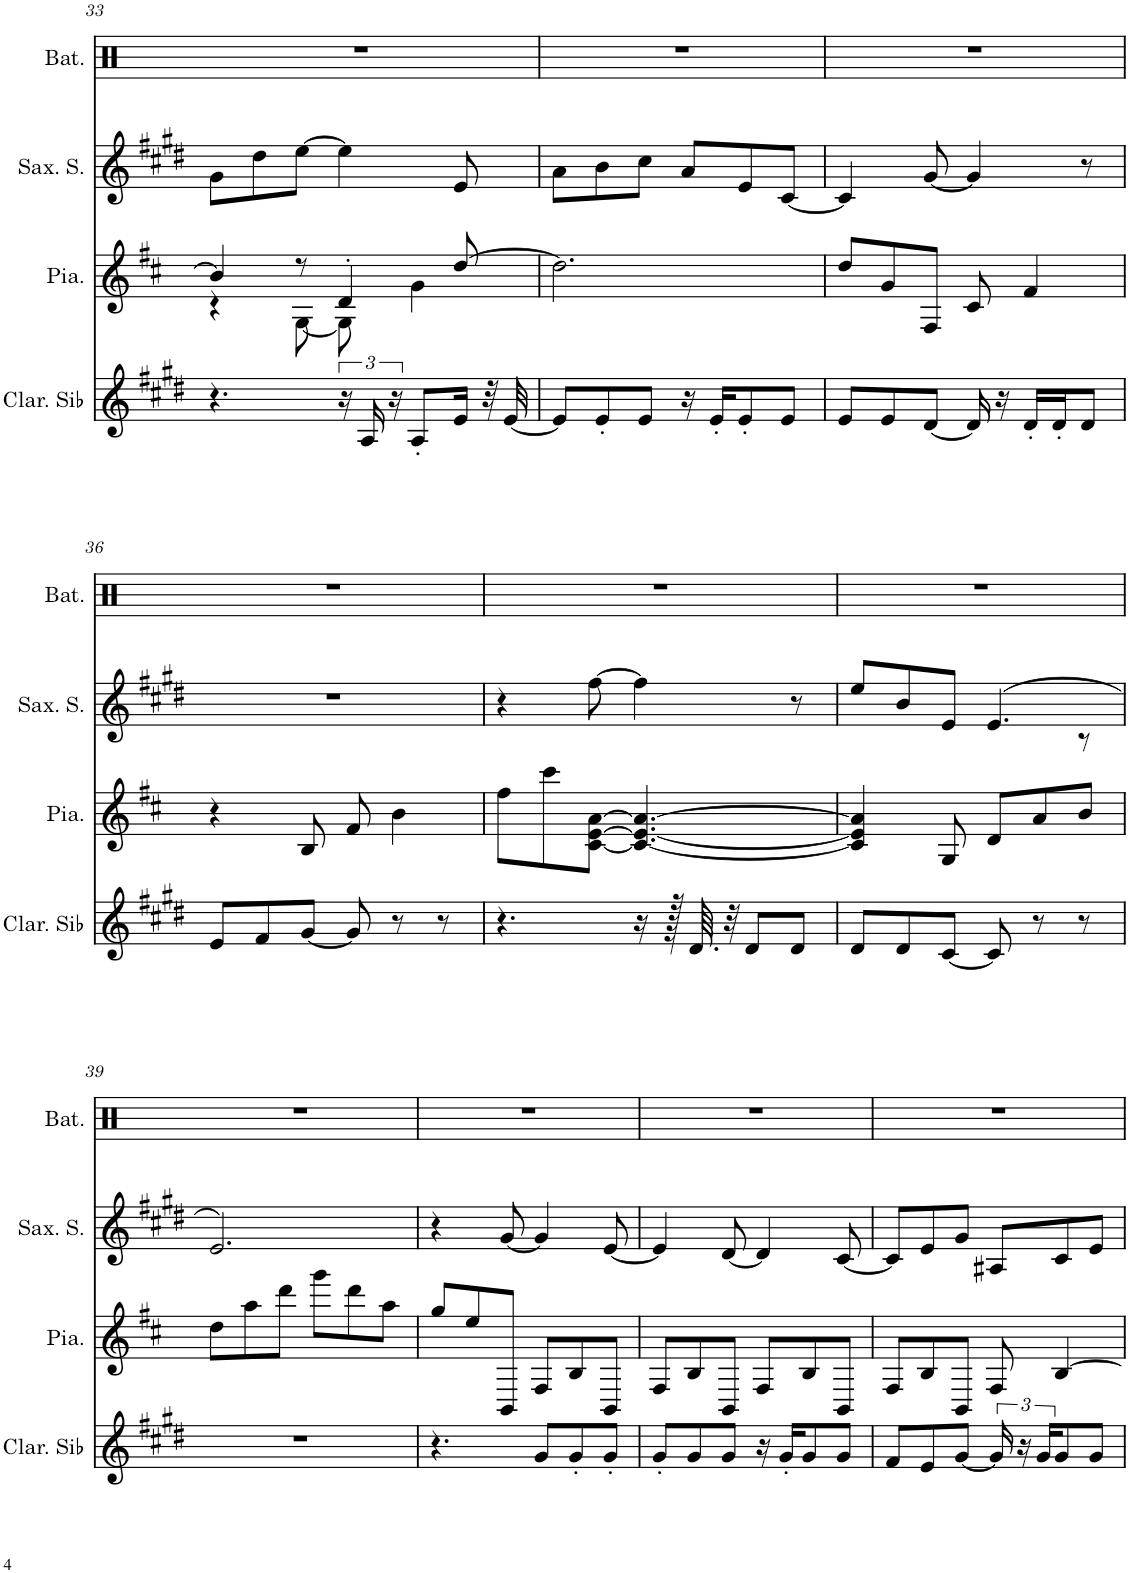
**kern	**kern	**kern	**kern
*part4	*part3	*part2	*part1
*staff4	*staff3	*staff2	*staff1
*I"Clarinette en Sib	*I"Piano	*I"Saxophone soprano	*I"Set de batterie
*I'Clar. Sib	*I'Pia.	*I'Sax. S.	*I'Bat.
!!LO:PB:g=z
*clefG2	*clefG2	*clefG2	*clefX
*Trd1c2	*	*Trd1c2	*
*k[f#c#g#d#]	*k[f#c#]	*k[f#c#g#d#]	*k[]
*M6/8	*M6/8	*M6/8	*M6/8
=33	=33	=33	=33
*	*^	*	*
4.r	4b/]	4r	8g#\L	2.r
.	.	.	8dd#\	.
.	8r	[8G\	[8ee\J	.
24r	4d'/	8G\]	4ee\]	.
24A/	.	.	.	.
24r	.	.	.	.
8A'/L	.	4g\	.	.
16e/Jk	[8dd/	.	8e/	.
32r	.	.	.	.
[32e/	.	.	.	.
*	*v	*v	*	*
=34	=34	=34	=34
8e/L]	2.dd\]	8a\L	2.r
8e'/	.	8b\	.
8e/J	.	8cc#\J	.
16r	.	8a/L	.
16e'/KL	.	.	.
8e'/	.	8e/	.
8e/J	.	[8c#/J	.
=35	=35	=35	=35
8e/L	8dd/L	4c#/]	2.r
8e/	8g/	.	.
[8d#/J	8F#/J	[8g#/	.
16d#/]	8c#/	4g#/]	.
16r	.	.	.
16d#'/LL	4f#/	.	.
16d#'/J	.	.	.
8d#/J	.	8r	.
!!LO:LB:g=z
=36	=36	=36	=36
8e/L	4r	2.r	2.r
8f#/	.	.	.
[8g#/J	8B/	.	.
8g#/]	8f#/	.	.
8r	4b\	.	.
8r	.	.	.
=37	=37	=37	=37
4.r	8ff#\L	4r	2.r
.	8ccc#\	.	.
.	[8c#\ [8e\ [8a\J	[8ff#\	.
16r	4.c#/_ 4.e/_ 4.a/_	4ff#\]	.
128r	.	.	.
64.d#/	.	.	.
32r	.	.	.
8d#/L	.	.	.
8d#/J	.	8r	.
=38	=38	=38	=38
*	*	*^	*
8d#/L	4c#/] 4e/] 4a/]	8ee/L	8ryy	2.r
*	*	*v	*v	*
8d#/	.	8b/	.
[8c#/J	8G/	8e/J	.
8c#/]	8d/L	(4.e/	.
8r	8a/	.	.
*	*	*^	*
8r	8b/J	.	8r	.
*	*	*v	*v	*
!!LO:LB:g=z
=39	=39	=39	=39
2.r	8dd\L	2.e/)	2.r
.	8aa\	.	.
.	8ddd\J	.	.
.	8ggg\L	.	.
.	8ddd\	.	.
.	8aa\J	.	.
=40	=40	=40	=40
4.r	8gg/L	4r	2.r
.	8ee/	.	.
.	8BB/J	[8g#/	.
8g#/L	8F#/L	4g#/]	.
8g#'/	8B/	.	.
8g#'/J	8BB/J	[8e/	.
=41	=41	=41	=41
8g#'/L	8F#/L	4e/]	2.r
8g#/	8B/	.	.
8g#/J	8BB/J	[8d#/	.
16r	8F#/L	4d#/]	.
16g#'/KL	.	.	.
8g#/	8B/	.	.
8g#/J	8BB/J	[8c#/	.
=42	=42	=42	=42
8f#/L	8F#/L	8c#/L]	2.r
8e/	8B/	8e/	.
[8g#/J	8BB/J	8g#/J	.
24g#/]	8F#/	8A#X/L	.
24r	.	.	.
24g#/KL	.	.	.
8g#/	[4B/	8c#/	.
8g#/J	.	8e/J	.
=	=	=	=
*-	*-	*-	*-
